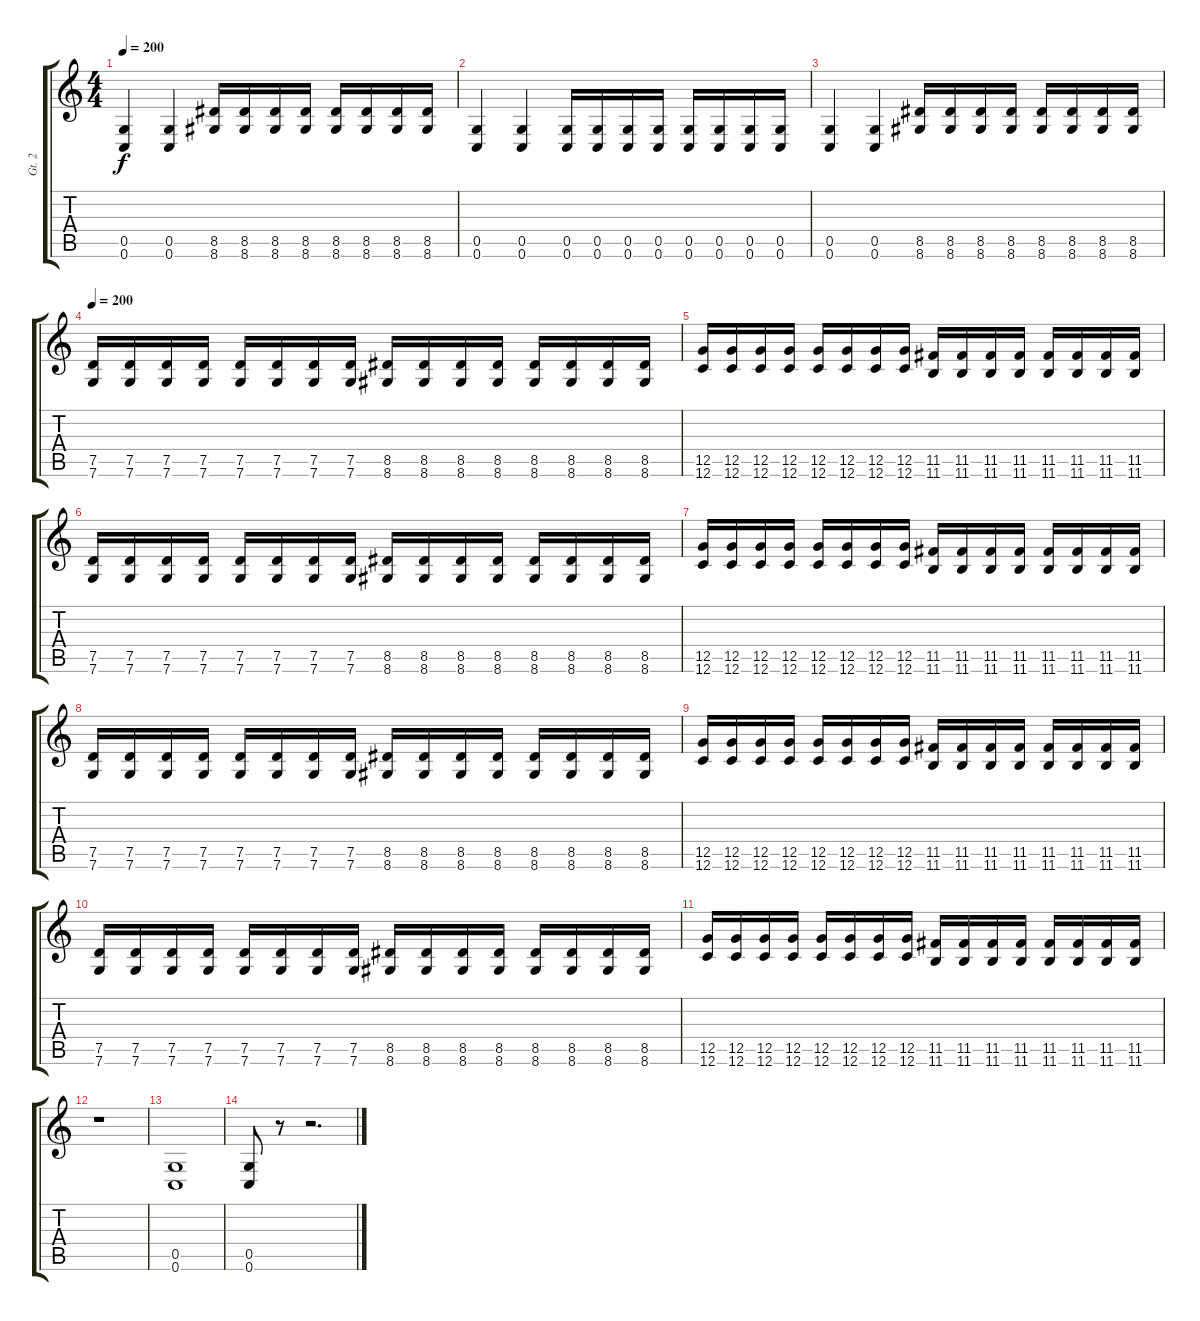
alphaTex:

\track ("Gt. 2" "Gt. 2") {instrument distortionguitar}
\staff {score tabs}
\tuning (D4 A3 F3 C3 G2 C2) {hide}
\ts (4 4)
\tempo 200
\clef g2
\ks c
(0.5 0.6).4{dy f} (0.5 0.6).4 (8.5 8.6).16 (8.5 8.6).16 (8.5 8.6).16 (8.5 8.6).16 (8.5 8.6).16 (8.5 8.6).16 (8.5 8.6).16 (8.5 8.6).16 |
(0.5 0.6).4 (0.5 0.6).4 (0.5 0.6).16 (0.5 0.6).16 (0.5 0.6).16 (0.5 0.6).16 (0.5 0.6).16 (0.5 0.6).16 (0.5 0.6).16 (0.5 0.6).16 |
(0.5 0.6).4 (0.5 0.6).4 (8.5 8.6).16 (8.5 8.6).16 (8.5 8.6).16 (8.5 8.6).16 (8.5 8.6).16 (8.5 8.6).16 (8.5 8.6).16 (8.5 8.6).16 |
\tempo 200
(7.5 7.6).16 (7.5 7.6).16 (7.5 7.6).16 (7.5 7.6).16 (7.5 7.6).16 (7.5 7.6).16 (7.5 7.6).16 (7.5 7.6).16 (8.5 8.6).16 (8.5 8.6).16 (8.5 8.6).16 (8.5 8.6).16 (8.5 8.6).16 (8.5 8.6).16 (8.5 8.6).16 (8.5 8.6).16 |
(12.5 12.6).16 (12.5 12.6).16 (12.5 12.6).16 (12.5 12.6).16 (12.5 12.6).16 (12.5 12.6).16 (12.5 12.6).16 (12.5 12.6).16 (11.5 11.6).16 (11.5 11.6).16 (11.5 11.6).16 (11.5 11.6).16 (11.5 11.6).16 (11.5 11.6).16 (11.5 11.6).16 (11.5 11.6).16 |
(7.5 7.6).16 (7.5 7.6).16 (7.5 7.6).16 (7.5 7.6).16 (7.5 7.6).16 (7.5 7.6).16 (7.5 7.6).16 (7.5 7.6).16 (8.5 8.6).16 (8.5 8.6).16 (8.5 8.6).16 (8.5 8.6).16 (8.5 8.6).16 (8.5 8.6).16 (8.5 8.6).16 (8.5 8.6).16 |
(12.5 12.6).16 (12.5 12.6).16 (12.5 12.6).16 (12.5 12.6).16 (12.5 12.6).16 (12.5 12.6).16 (12.5 12.6).16 (12.5 12.6).16 (11.5 11.6).16 (11.5 11.6).16 (11.5 11.6).16 (11.5 11.6).16 (11.5 11.6).16 (11.5 11.6).16 (11.5 11.6).16 (11.5 11.6).16 |
(7.5 7.6).16 (7.5 7.6).16 (7.5 7.6).16 (7.5 7.6).16 (7.5 7.6).16 (7.5 7.6).16 (7.5 7.6).16 (7.5 7.6).16 (8.5 8.6).16 (8.5 8.6).16 (8.5 8.6).16 (8.5 8.6).16 (8.5 8.6).16 (8.5 8.6).16 (8.5 8.6).16 (8.5 8.6).16 |
(12.5 12.6).16 (12.5 12.6).16 (12.5 12.6).16 (12.5 12.6).16 (12.5 12.6).16 (12.5 12.6).16 (12.5 12.6).16 (12.5 12.6).16 (11.5 11.6).16 (11.5 11.6).16 (11.5 11.6).16 (11.5 11.6).16 (11.5 11.6).16 (11.5 11.6).16 (11.5 11.6).16 (11.5 11.6).16 |
(7.5 7.6).16 (7.5 7.6).16 (7.5 7.6).16 (7.5 7.6).16 (7.5 7.6).16 (7.5 7.6).16 (7.5 7.6).16 (7.5 7.6).16 (8.5 8.6).16 (8.5 8.6).16 (8.5 8.6).16 (8.5 8.6).16 (8.5 8.6).16 (8.5 8.6).16 (8.5 8.6).16 (8.5 8.6).16 |
(12.5 12.6).16 (12.5 12.6).16 (12.5 12.6).16 (12.5 12.6).16 (12.5 12.6).16 (12.5 12.6).16 (12.5 12.6).16 (12.5 12.6).16 (11.5 11.6).16 (11.5 11.6).16 (11.5 11.6).16 (11.5 11.6).16 (11.5 11.6).16 (11.5 11.6).16 (11.5 11.6).16 (11.5 11.6).16 |
r.1 |
(0.5 0.6).1 |
(0.5 0.6).8 r.8 r.2{d}
